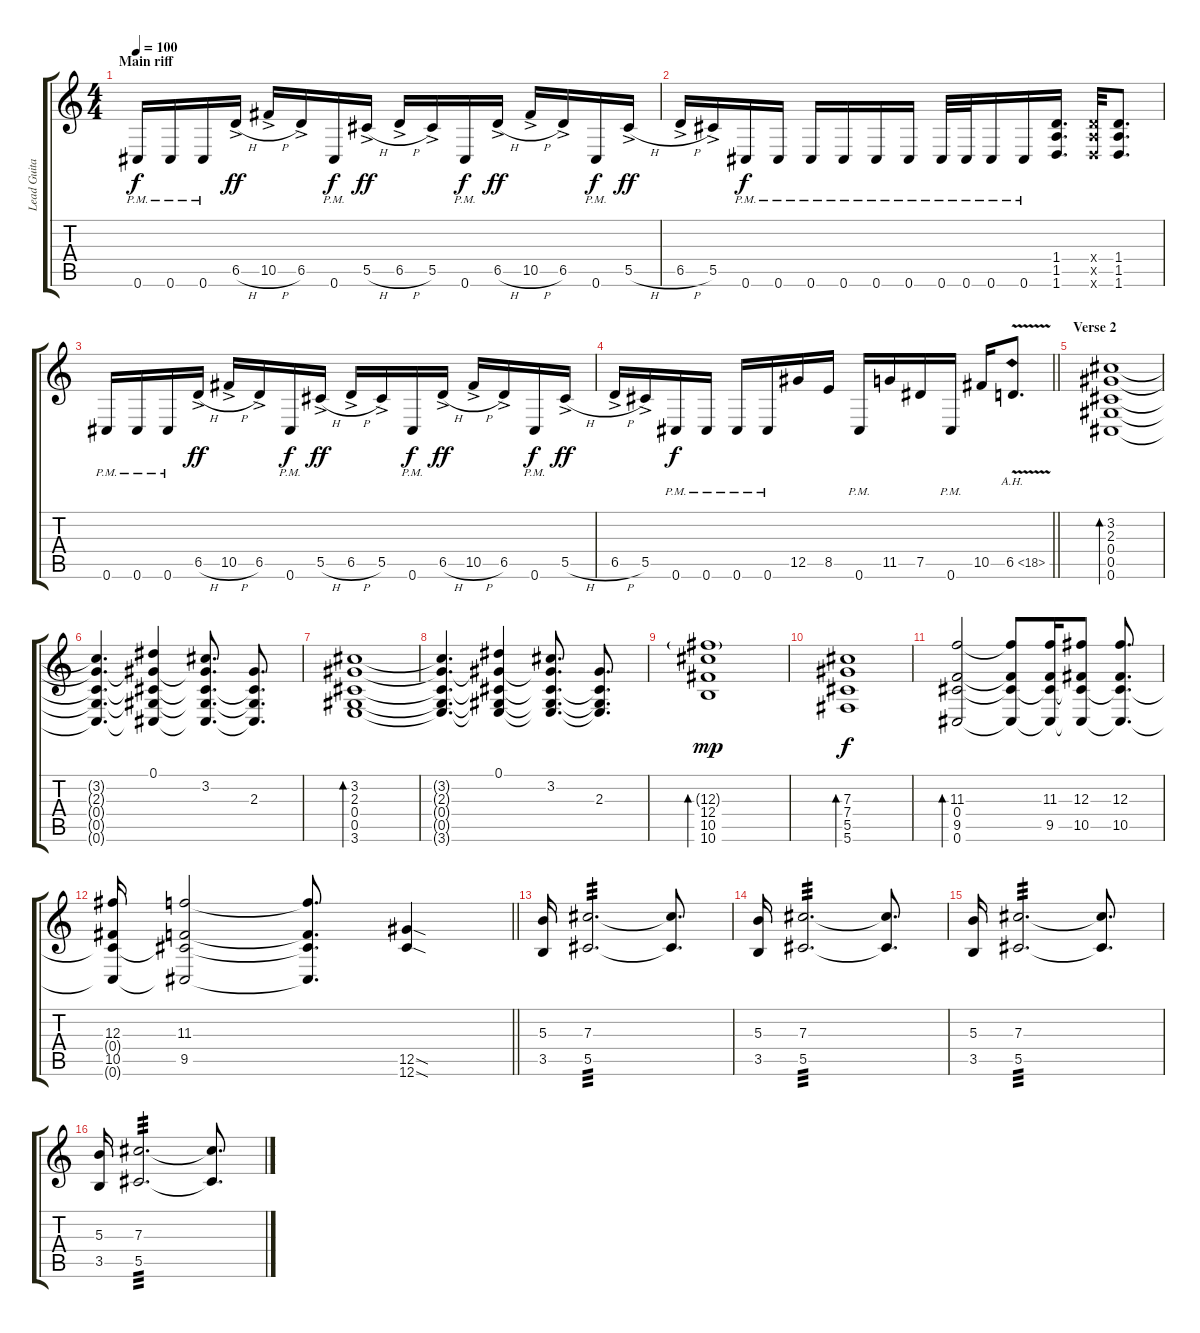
\track ("Lead Guitar" "Lead Guita") {instrument distortionguitar}
\staff {score tabs}
\tuning (Eb4 Bb3 Gb3 Db3 Ab2 Db2) {hide}
\ts (4 4)
\section ("" "Main riff")
\tempo 100
\clef g2
\ks c
0.6{pm}.16{dy f} 0.6{pm}.16 0.6{pm}.16 6.5{h ac}.16{dy ff} 10.5{h ac}.16 6.5{ac}.16 0.6{pm}.16{dy f} 5.5{h ac}.16{dy ff} 6.5{h ac}.16 5.5{ac}.16 0.6{pm}.16{dy f} 6.5{h ac}.16{dy ff} 10.5{h ac}.16 6.5{ac}.16 0.6{pm}.16{dy f} 5.5{h ac}.16{dy ff} |
6.5{h ac}.16 5.5{ac}.16 0.6{pm}.16{dy f} 0.6{pm}.16 0.6{pm}.16 0.6{pm}.16 0.6{pm}.16 0.6{pm}.16 0.6{pm}.32 0.6{pm}.32 0.6{pm}.16 0.6{pm}.16 (1.4 1.5 1.6).16{d} (1.4{x} 1.5{x} 1.6{x}).32 (1.4 1.5 1.6).8{d} |
0.6{pm}.16 0.6{pm}.16 0.6{pm}.16 6.5{h ac}.16{dy ff} 10.5{h ac}.16 6.5{ac}.16 0.6{pm}.16{dy f} 5.5{h ac}.16{dy ff} 6.5{h ac}.16 5.5{ac}.16 0.6{pm}.16{dy f} 6.5{h ac}.16{dy ff} 10.5{h ac}.16 6.5{ac}.16 0.6{pm}.16{dy f} 5.5{h ac}.16{dy ff} |
\barLineRight lightlight
6.5{h ac}.16 5.5{ac}.16 0.6{pm}.16{dy f} 0.6{pm}.16 0.6{pm}.16 0.6{pm}.16 12.5.16 8.5.16 0.6{pm}.16 11.5.16 7.5.16 0.6{pm}.16 10.5.16 6.5{ah 12 v}.8{d} |
\section ("" "Verse 2")
(3.2 2.3 0.4 0.5 0.6).1{bd 30 volume 13} |
(3.2{t} 2.3{t} 0.4{t} 0.5{t} 0.6{t}).4{d} (0.1 2.3{t} 0.4{t} 0.5{t} 0.6{t}).4 (3.2 2.3{t} 0.4{t} 0.5{t} 0.6{t}).8{d} (2.3 0.4{t} 0.5{t} 0.6{t}).8{d} |
(3.2 2.3 0.4 0.5 3.6).1{bd 30} |
(3.2{t} 2.3{t} 0.4{t} 0.5{t} 3.6{t}).4{d} (0.1 2.3{t} 0.4{t} 0.5{t} 3.6{t}).4 (3.2 2.3{t} 0.4{t} 0.5{t} 3.6{t}).8{d} (2.3 0.4{t} 0.5{t} 3.6{t}).8{d} |
(12.3{g} 12.4 10.5 10.6).1{bd 30 dy mp} |
(7.3 7.4 5.5 5.6).1{bd 30 dy f} |
(11.3 0.4 9.5 0.6).2{bd 30} (11.3{t} 0.4{t} 9.5{t} 0.6{t}).8 (11.3 0.4{t} 9.5 0.6{t}).16 (12.3 0.4{t} 10.5 0.6{t}).8 (12.3 0.4{t} 10.5 0.6{t}).8{d} |
\barLineRight lightlight
(12.3 0.4{t} 10.5 0.6{t}).16 (11.3 0.4{t} 9.5 0.6{t}).2 (11.3{t} 0.4{t} 9.5{t} 0.6{t}).8{d} (12.5{sod} 12.6{sod}).4 |
\section ("" "")
(5.3 3.5).16{volume 11 balance 6} (7.3 5.5).2{d tp 3} (7.3{t} 5.5{t}).8{d} |
(5.3 3.5).16 (7.3 5.5).2{d tp 3} (7.3{t} 5.5{t}).8{d} |
(5.3 3.5).16 (7.3 5.5).2{d tp 3} (7.3{t} 5.5{t}).8{d} |
(5.3 3.5).16 (7.3 5.5).2{d tp 3} (7.3{t} 5.5{t}).8{d}
